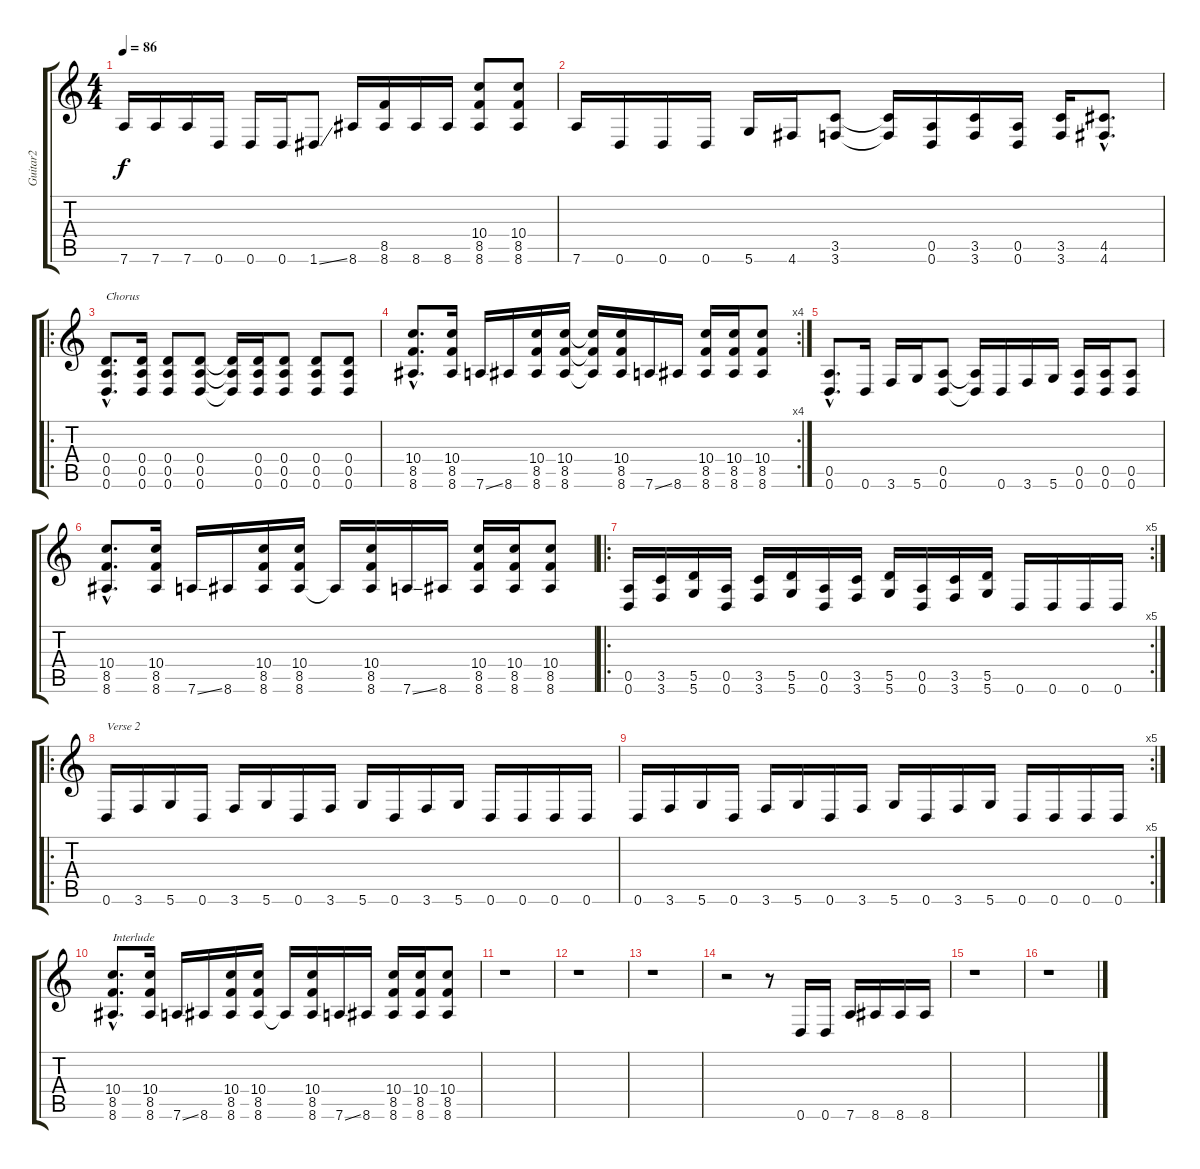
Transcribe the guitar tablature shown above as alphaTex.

\track ("Guitar2" "Guitar2") {instrument overdrivenguitar}
\staff {score tabs}
\tuning (E4 B3 G3 D3 A2 D2) {hide}
\ts (4 4)
\tempo 86
\clef g2
\ks c
7.6.16{dy f} 7.6.16 7.6.16 0.6.16 0.6.16 0.6.16 1.6{ss}.8 8.6.16 (8.5 8.6).16 8.6.16 8.6.16 (10.4 8.5 8.6).8 (10.4 8.5 8.6).8 |
7.6.16 0.6.16 0.6.16 0.6.16 5.6.16 4.6.16 (3.5 3.6).8 (3.5{t} 3.6{t}).16 (0.5 0.6).16 (3.5 3.6).16 (0.5 0.6).16 (3.5 3.6).16 (4.5{hac} 4.6{hac}).8{d} |
\ro
(0.4{hac} 0.5{hac} 0.6{hac}).8{d txt "Chorus"} (0.4 0.5 0.6).16 (0.4 0.5 0.6).8 (0.4 0.5 0.6).8 (0.4{t} 0.5{t} 0.6{t}).16 (0.4 0.5 0.6).16 (0.4 0.5 0.6).8 (0.4 0.5 0.6).8 (0.4 0.5 0.6).8 |
\rc 4
(10.4{hac} 8.5{hac} 8.6{hac}).8{d} (10.4 8.5 8.6).16 7.6{ss}.16 8.6.16 (10.4 8.5 8.6).16 (10.4 8.5 8.6).16 (10.4{t} 8.5{t} 8.6{t}).16 (10.4 8.5 8.6).16 7.6{ss}.16 8.6.16 (10.4 8.5 8.6).16 (10.4 8.5 8.6).16 (10.4 8.5 8.6).8 |
(0.5{hac} 0.6{hac}).8{d} 0.6.16 3.6.16 5.6.16 (0.5 0.6).8 (0.5{t} 0.6{t}).16 0.6.16 3.6.16 5.6.16 (0.5 0.6).16 (0.5 0.6).16 (0.5 0.6).8 |
(10.4{hac} 8.5{hac} 8.6{hac}).8{d} (10.4 8.5 8.6).16 7.6{ss}.16 8.6.16 (10.4 8.5 8.6).16 (10.4 8.5 8.6).16 8.6{t}.16 (10.4 8.5 8.6).16 7.6{ss}.16 8.6.16 (10.4 8.5 8.6).16 (10.4 8.5 8.6).16 (10.4 8.5 8.6).8 |
\ro
\rc 5
(0.5 0.6).16 (3.5 3.6).16 (5.5 5.6).16 (0.5 0.6).16 (3.5 3.6).16 (5.5 5.6).16 (0.5 0.6).16 (3.5 3.6).16 (5.5 5.6).16 (0.5 0.6).16 (3.5 3.6).16 (5.5 5.6).16 0.6.16 0.6.16 0.6.16 0.6.16 |
\ro
0.6.16{txt "Verse 2"} 3.6.16 5.6.16 0.6.16 3.6.16 5.6.16 0.6.16 3.6.16 5.6.16 0.6.16 3.6.16 5.6.16 0.6.16 0.6.16 0.6.16 0.6.16 |
\rc 5
0.6.16 3.6.16 5.6.16 0.6.16 3.6.16 5.6.16 0.6.16 3.6.16 5.6.16 0.6.16 3.6.16 5.6.16 0.6.16 0.6.16 0.6.16 0.6.16 |
(10.4{hac} 8.5{hac} 8.6{hac}).8{d txt "Interlude"} (10.4 8.5 8.6).16 7.6{ss}.16 8.6.16 (10.4 8.5 8.6).16 (10.4 8.5 8.6).16 8.6{t}.16 (10.4 8.5 8.6).16 7.6{ss}.16 8.6.16 (10.4 8.5 8.6).16 (10.4 8.5 8.6).16 (10.4 8.5 8.6).8 |
r.1 |
r.1 |
r.1 |
r.2 r.8 0.6.16 0.6.16 7.6.16 8.6.16 8.6.16 8.6.16 |
r.1 |
r.1
